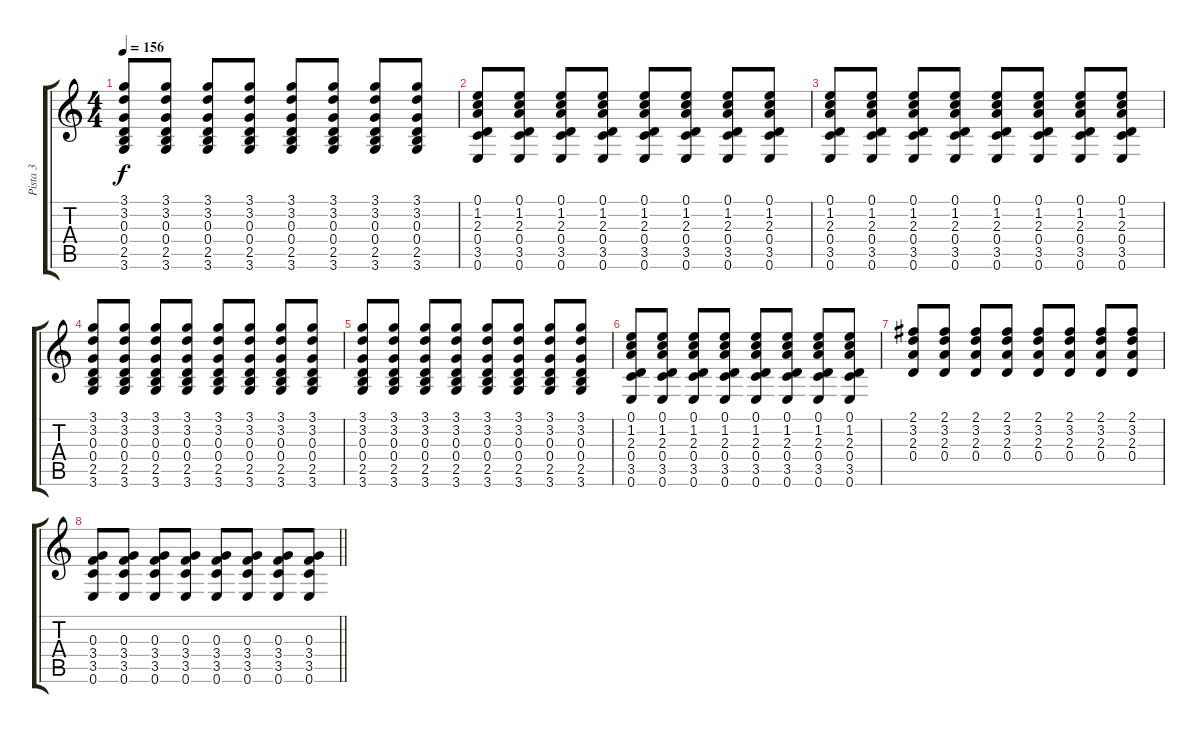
\track ("Pista 3" "Pista 3") {instrument overdrivenguitar}
\staff {score tabs}
\tuning (E4 B3 G3 D3 A2 E2) {hide}
\ts (4 4)
\tempo 156
\clef g2
\ks c
(3.1 3.2 0.3 0.4 2.5 3.6).8{dy f} (3.1 3.2 0.3 0.4 2.5 3.6).8 (3.1 3.2 0.3 0.4 2.5 3.6).8 (3.1 3.2 0.3 0.4 2.5 3.6).8 (3.1 3.2 0.3 0.4 2.5 3.6).8 (3.1 3.2 0.3 0.4 2.5 3.6).8 (3.1 3.2 0.3 0.4 2.5 3.6).8 (3.1 3.2 0.3 0.4 2.5 3.6).8 |
(0.1 1.2 2.3 0.4 3.5 0.6).8 (0.1 1.2 2.3 0.4 3.5 0.6).8 (0.1 1.2 2.3 0.4 3.5 0.6).8 (0.1 1.2 2.3 0.4 3.5 0.6).8 (0.1 1.2 2.3 0.4 3.5 0.6).8 (0.1 1.2 2.3 0.4 3.5 0.6).8 (0.1 1.2 2.3 0.4 3.5 0.6).8 (0.1 1.2 2.3 0.4 3.5 0.6).8 |
(0.1 1.2 2.3 0.4 3.5 0.6).8 (0.1 1.2 2.3 0.4 3.5 0.6).8 (0.1 1.2 2.3 0.4 3.5 0.6).8 (0.1 1.2 2.3 0.4 3.5 0.6).8 (0.1 1.2 2.3 0.4 3.5 0.6).8 (0.1 1.2 2.3 0.4 3.5 0.6).8 (0.1 1.2 2.3 0.4 3.5 0.6).8 (0.1 1.2 2.3 0.4 3.5 0.6).8 |
(3.1 3.2 0.3 0.4 2.5 3.6).8 (3.1 3.2 0.3 0.4 2.5 3.6).8 (3.1 3.2 0.3 0.4 2.5 3.6).8 (3.1 3.2 0.3 0.4 2.5 3.6).8 (3.1 3.2 0.3 0.4 2.5 3.6).8 (3.1 3.2 0.3 0.4 2.5 3.6).8 (3.1 3.2 0.3 0.4 2.5 3.6).8 (3.1 3.2 0.3 0.4 2.5 3.6).8 |
(3.1 3.2 0.3 0.4 2.5 3.6).8 (3.1 3.2 0.3 0.4 2.5 3.6).8 (3.1 3.2 0.3 0.4 2.5 3.6).8 (3.1 3.2 0.3 0.4 2.5 3.6).8 (3.1 3.2 0.3 0.4 2.5 3.6).8 (3.1 3.2 0.3 0.4 2.5 3.6).8 (3.1 3.2 0.3 0.4 2.5 3.6).8 (3.1 3.2 0.3 0.4 2.5 3.6).8 |
(0.1 1.2 2.3 0.4 3.5 0.6).8 (0.1 1.2 2.3 0.4 3.5 0.6).8 (0.1 1.2 2.3 0.4 3.5 0.6).8 (0.1 1.2 2.3 0.4 3.5 0.6).8 (0.1 1.2 2.3 0.4 3.5 0.6).8 (0.1 1.2 2.3 0.4 3.5 0.6).8 (0.1 1.2 2.3 0.4 3.5 0.6).8 (0.1 1.2 2.3 0.4 3.5 0.6).8 |
(2.1 3.2 2.3 0.4).8 (2.1 3.2 2.3 0.4).8 (2.1 3.2 2.3 0.4).8 (2.1 3.2 2.3 0.4).8 (2.1 3.2 2.3 0.4).8 (2.1 3.2 2.3 0.4).8 (2.1 3.2 2.3 0.4).8 (2.1 3.2 2.3 0.4).8 |
\barLineRight lightlight
(0.3 3.4 3.5 0.6).8 (0.3 3.4 3.5 0.6).8 (0.3 3.4 3.5 0.6).8 (0.3 3.4 3.5 0.6).8 (0.3 3.4 3.5 0.6).8 (0.3 3.4 3.5 0.6).8 (0.3 3.4 3.5 0.6).8 (0.3 3.4 3.5 0.6).8
